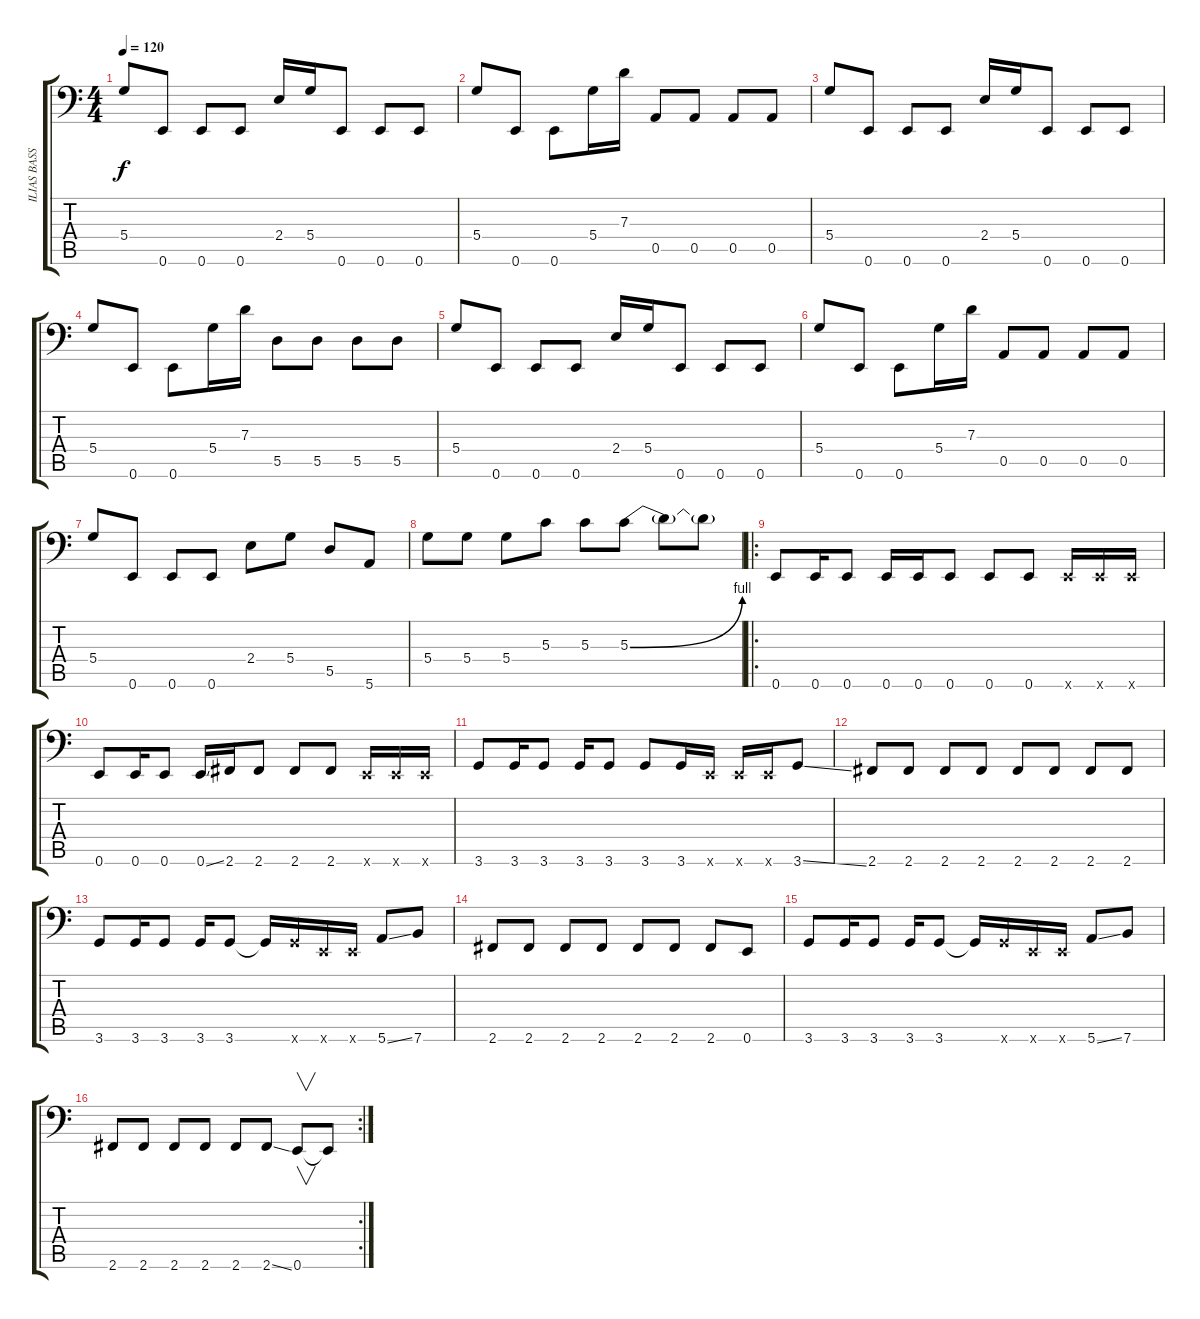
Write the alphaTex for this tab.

\track ("ILIAS BASS" "ILIAS BASS") {instrument electricbasspick}
\staff {score tabs}
\tuning (E3 B2 G2 D2 A1 E1) {hide}
\ts (4 4)
\tempo 120
\clef f4
\ks c
5.4.8{dy f instrument electricbasspick} 0.6.8 0.6.8 0.6.8 2.4.16 5.4.16 0.6.8 0.6.8 0.6.8 |
5.4.8 0.6.8 0.6.8 5.4.16 7.3.16 0.5.8 0.5.8 0.5.8 0.5.8 |
5.4.8 0.6.8 0.6.8 0.6.8 2.4.16 5.4.16 0.6.8 0.6.8 0.6.8 |
5.4.8 0.6.8 0.6.8 5.4.16 7.3.16 5.5.8 5.5.8 5.5.8 5.5.8 |
5.4.8 0.6.8 0.6.8 0.6.8 2.4.16 5.4.16 0.6.8 0.6.8 0.6.8 |
5.4.8 0.6.8 0.6.8 5.4.16 7.3.16 0.5.8 0.5.8 0.5.8 0.5.8 |
5.4.8 0.6.8 0.6.8 0.6.8 2.4.8 5.4.8 5.5.8 5.6.8 |
5.4.8 5.4.8 5.4.8 5.3.8 5.3.8 5.3{be (bend 0 0 60 4)}.8 5.3{t}.8 5.3{t}.8 |
\ro
0.6.8 0.6.16 0.6.8 0.6.16 0.6.16 0.6.8 0.6.8 0.6.8 0.6{x}.16 0.6{x}.16 0.6{x}.16 |
0.6.8 0.6.16 0.6.8 0.6{ss}.16 2.6.16 2.6.8 2.6.8 2.6.8 0.6{x}.16 0.6{x}.16 0.6{x}.16 |
3.6.8 3.6.16 3.6.8 3.6.16 3.6.8 3.6.8 3.6.16 0.6{x}.16 0.6{x}.16 0.6{x}.16 3.6{ss}.8 |
2.6.8 2.6.8 2.6.8 2.6.8 2.6.8 2.6.8 2.6.8 2.6.8 |
3.6.8 3.6.16 3.6.8 3.6.16 3.6.8 3.6{t}.16 3.6{x}.16 0.6{x}.16 0.6{x}.16 5.6{ss}.8 7.6.8 |
2.6.8 2.6.8 2.6.8 2.6.8 2.6.8 2.6.8 2.6.8 0.6.8 |
3.6.8 3.6.16 3.6.8 3.6.16 3.6.8 3.6{t}.16 3.6{x}.16 0.6{x}.16 0.6{x}.16 5.6{ss}.8 7.6.8 |
\rc 2
2.6.8 2.6.8 2.6.8 2.6.8 2.6.8 2.6{ss}.8 0.6.8{v} 0.6{t}.8
